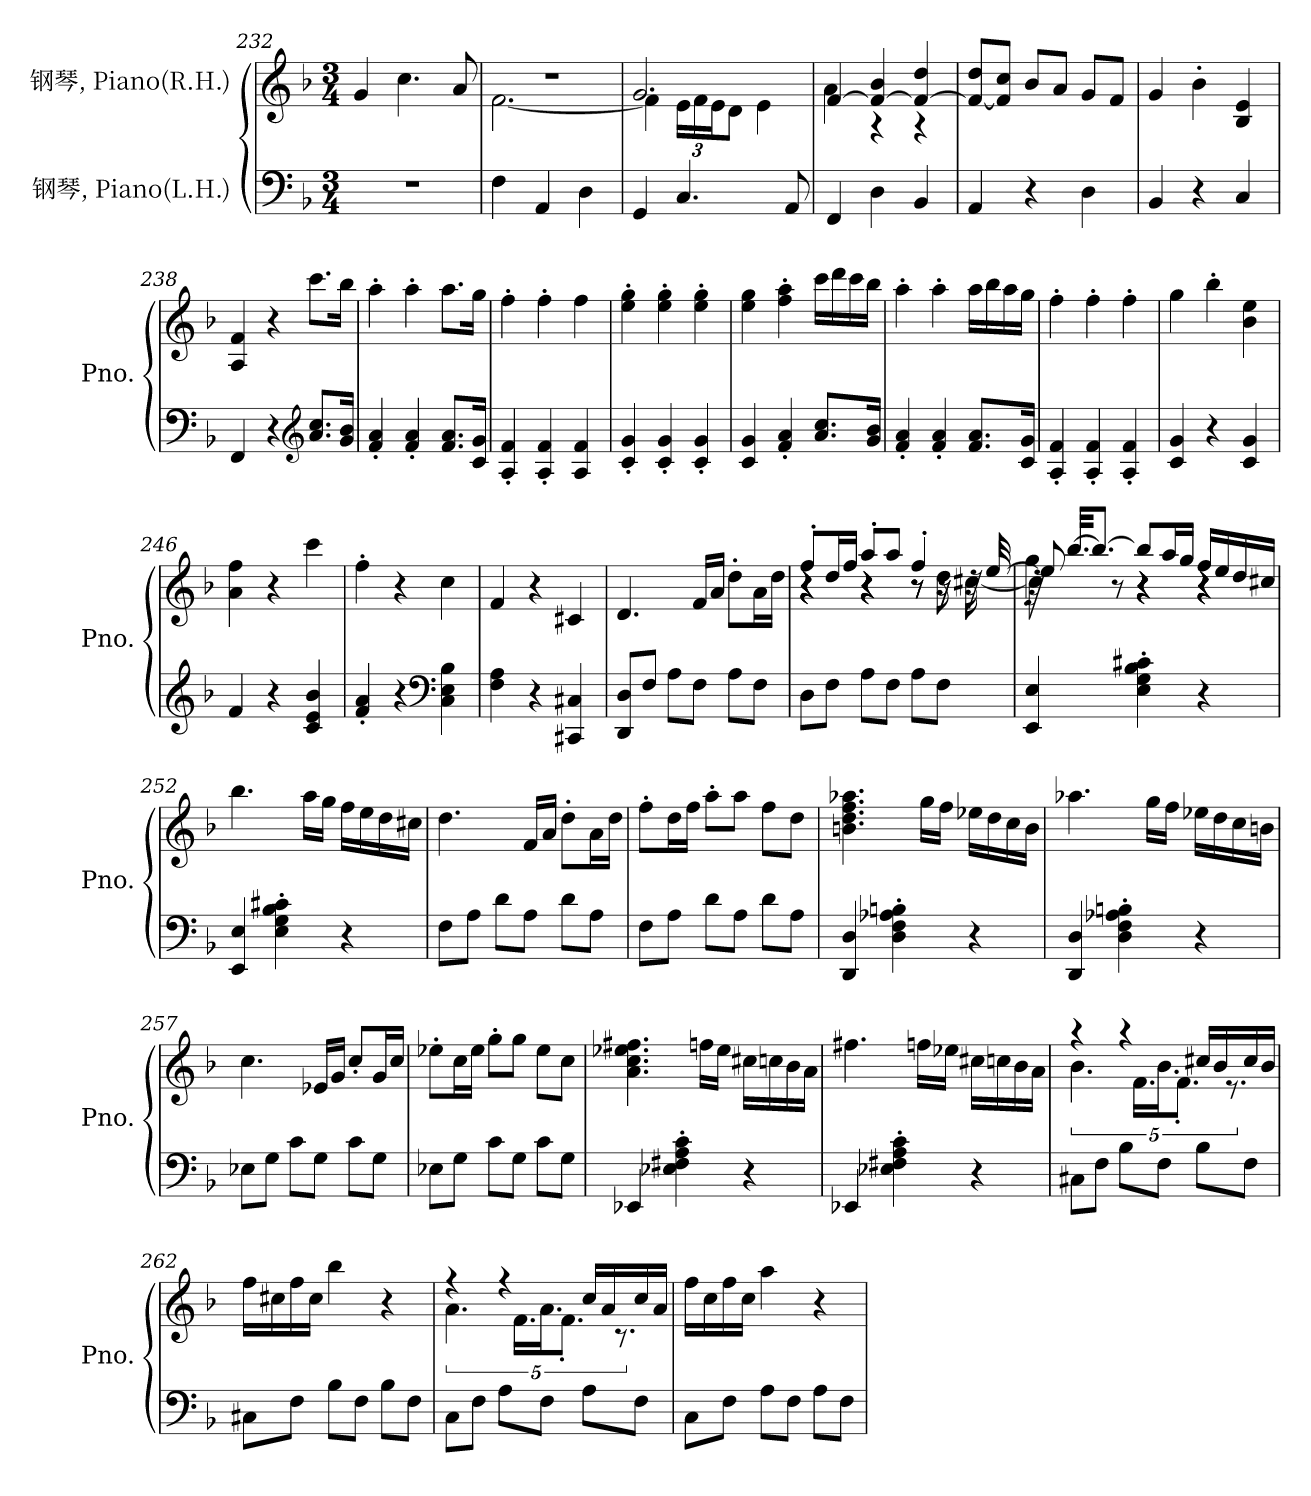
**kern	**kern
*part2	*part1
*staff2	*staff1
*I"钢琴, Piano(L.H.)	*I"钢琴, Piano(R.H.)
*I'Pno.	*I'Pno.
*clefF4	*clefG2
*k[b-]	*k[b-]
*M3/4	*M3/4
*MM126	*MM126
=232	=232
2.r	4g/
*	*MM114
.	4.cc\
*	*MM108
.	8a/
!!LO:PB:g=z
=233	=233
*	*MM118
*	*^
4F\	2.r	[2.f\
4AA/	.	.
4D\	.	.
=234	=234	=234
*	*MM122	*
4GG/	2.g/	4f\]
*	*	*Xbrackettup
*	*MM114	*
4.C/	.	24e\LL
.	.	24f\
.	.	24e\J
*	*MM130	*
.	.	8d\J
*	*MM126	*
.	.	4e\
8AA/	.	.
=235	=235	=235
*	*MM122	*
4FF/	[4f/	4a\
*	*MM126	*
4D\	4f/_ 4b-/	4r
*	*MM122	*
4BB-/	4f/_ 4dd/	4r
*	*v	*v
=236	=236
*	*MM118
4AA/	8f/_ 8dd/L
*	*MM126
.	8f/] 8cc/J
*	*MM130
4r	8b-/L
*	*MM122
.	8a/J
*	*MM130
4D\	8g/L
*	*MM126
.	8f/J
=237	=237
4BB-/	4g/
*	*MM118
4r	4b-'\
*	*MM122
4C/	4B-/ 4e/
=238	=238
*	*MM126
4FF/	4A/ 4f/
*	*MM114
4r	4r
*clefG2	*
*	*MM118
8.a/ 8.cc/L	8.ccc\L
*	*MM126
16g/ 16b-/Jk	16bb-\Jk
!!LO:LB:g=z
=239	=239
*	*MM122
4f/' 4a/'	4aa'\
*	*MM126
4f/' 4a/'	4aa'\
*	*MM118
8.f/ 8.a/L	8.aa\L
*	*MM126
16c/ 16g/Jk	16gg\Jk
=240	=240
*	*MM122
4A/' 4f/'	4ff'\
*	*MM126
4A/' 4f/'	4ff'\
*	*MM114
4A/ 4f/	4ff\
=241	=241
*	*MM122
4c/' 4g/'	4ee\' 4gg\'
*	*MM126
4c/' 4g/'	4ee\' 4gg\'
*	*MM114
4c/' 4g/'	4ee\' 4gg\'
=242	=242
*	*MM118
4c/ 4g/	4ee\ 4gg\
*	*MM114
4f/' 4a/'	4ff\' 4aa\'
*	*MM118
8.a/ 8.cc/L	16ccc\LL
.	16ddd\
.	16ccc\
*	*MM126
16g/ 16b-/Jk	16bb-\JJ
=243	=243
*	*MM122
4f/' 4a/'	4aa'\
*	*MM126
4f/' 4a/'	4aa'\
*	*MM118
8.f/ 8.a/L	16aa\LL
.	16bb-\
.	16aa\
*	*MM126
16c/ 16g/Jk	16gg\JJ
=244	=244
*	*MM122
4A/' 4f/'	4ff'\
*	*MM126
4A/' 4f/'	4ff'\
*	*MM114
4A/' 4f/'	4ff'\
=245	=245
*	*MM122
4c/ 4g/	4gg\
*	*MM126
4r	4bb-'\
*	*MM114
4c/ 4g/	4b-\ 4ee\
!!LO:LB:g=z
=246	=246
*	*MM118
4f/	4a\ 4ff\
*	*MM126
4r	4r
*	*MM114
4c/ 4e/ 4b-/	4ccc\
=247	=247
*	*MM118
4f/' 4a/'	4ff'\
*	*MM126
4r	4r
*clefF4	*
*	*MM108
4C\ 4E\ 4B-\	4cc\
=248	=248
*	*MM114
4F\ 4A\	4f/
*	*MM122
4r	4r
*	*MM114
4CC#X/ 4C#X/	4c#X/
=249	=249
*	*MM118
8DD/ 8D/L	4.d/
8F/J	.
8A\L	.
*	*MM122
8F\J	16f/LL
.	16a/JJ
*	*MM126
8A\L	8dd'\L
*	*MM130
8F\J	16a\L
.	16dd\JJ
=250	=250
*	*MM126
*	*^
*	*	*^
*	*	*	*^
8D\L	8ff'/L	4r	4r	4r
*	*MM130	*	*	*
8F\J	16dd/L	.	.	.
.	16ff/JJ	.	.	.
*	*MM126	*	*	*
8A\L	8aa'/L	4r	4r	4r
*	*MM122	*	*	*
8F\J	8aa/J	.	.	.
*	*MM126	*	*	*
8A\L	4ff'/	8r	8r	8r
*	*MM114	*	*	*
8F\J	.	8dd\	16r	16r
.	.	.	32r	[16cc#X\
.	.	.	[32ee/	.
!!LO:LB:g=z	!!	!!	!!
=251	=251	=251	=251	=251
*	*MM118	*	*	*
4EE/ 4E/	64r	4gg'\	8ee/]	4cc#\]
.	[32.bb-/KKL	.	.	.
.	8.bb-/J_	.	.	.
.	.	.	8r	.
*	*MM130	*	*	*
4E\' 4G\' 4B-\' 4c#X\'	8bb-/L]	4r	4r	4r
*	*MM122	*	*	*
.	16aa/L	.	.	.
*	*MM130	*	*	*
.	16gg/JJ	.	.	.
*	*MM134	*	*	*
4r	16ff/LL	4r	4r	4r
*	*MM126	*	*	*
.	16ee/	.	.	.
*	*MM130	*	*	*
.	16dd/	.	.	.
*	*MM118	*	*	*
.	16cc#X/JJ	.	.	.
*	*v	*v	*v	*v
=252	=252
*	*MM122
4EE/ 4E/	4.bb-\
4E\' 4G\' 4B-\' 4c#X\'	.
*	*MM122
.	16aa\LL
*	*MM126
.	16gg\JJ
*	*MM130
4r	16ff\LL
*	*MM122
.	16ee\
*	*MM126
.	16dd\
*	*MM114
.	16cc#X\JJ
=253	=253
*	*MM118
8F\L	4.dd\
8A\J	.
8d\L	.
*	*MM122
8A\J	16f/LL
.	16a/JJ
*	*MM126
8d\L	8dd'\L
*	*MM130
8A\J	16a\L
.	16dd\JJ
=254	=254
*	*MM126
8F\L	8ff'\L
*	*MM130
8A\J	16dd\L
.	16ff\JJ
*	*MM118
8d\L	8aa'\L
*	*MM122
8A\J	8aa\J
*	*MM126
8d\L	8ff\L
*	*MM114
8A\J	8dd\J
!!LO:LB:g=z
=255	=255
*	*MM118
4DD/ 4D/	4.bn\ 4.dd\ 4.ff\ 4.aa-X\
4D\' 4F\' 4A-X\' 4Bn\'	.
*	*MM122
.	16gg\LL
*	*MM130
.	16ff\JJ
*	*MM134
4r	16ee-X\LL
*	*MM126
.	16dd\
*	*MM130
.	16cc\
*	*MM118
.	16b\JJ
=256	=256
*	*MM122
4DD/ 4D/	4.aa-X\
4D\' 4F\' 4A-X\' 4Bn\'	.
*	*MM122
.	16gg\LL
*	*MM126
.	16ff\JJ
*	*MM130
4r	16ee-X\LL
*	*MM122
.	16dd\
*	*MM126
.	16cc\
*	*MM114
.	16bn\JJ
=257	=257
*	*MM118
8E-X\L	4.cc\
8G\J	.
8c\L	.
*	*MM122
8G\J	16e-X/LL
.	16g/JJ
*	*MM126
8c\L	8cc'/L
*	*MM130
8G\J	16g/L
.	16cc/JJ
=258	=258
*	*MM126
8E-X\L	8ee-X'\L
*	*MM130
8G\J	16cc\L
.	16ee-\JJ
*	*MM118
8c\L	8gg'\L
*	*MM122
8G\J	8gg\J
*	*MM126
8c\L	8ee-\L
*	*MM114
8G\J	8cc\J
!!LO:LB:g=z
=259	=259
*	*MM118
4EE-X/	4.a\ 4.cc\ 4.ee-X\ 4.ff#X\
4E-X\' 4F#X\' 4A\' 4c\'	.
*	*MM122
.	16ffn\LL
*	*MM130
.	16ee-\JJ
*	*MM134
4r	16cc#X\LL
*	*MM126
.	16ccn\
*	*MM130
.	16b-\
*	*MM118
.	16a\JJ
=260	=260
*	*MM122
4EE-X/	4.ff#X\
4E-X\' 4F#X\' 4A\' 4c\'	.
*	*MM122
.	16ffn\LL
*	*MM126
.	16ee-X\JJ
*	*MM130
4r	16cc#X\LL
*	*MM122
.	16ccn\
*	*MM126
.	16b-\
*	*MM114
.	16a\JJ
=261	=261
*	*^
*	*	*brackettup
*	*v	*v
*	*MM118
*	*^
8C#X\L	4r	5.b-\
8F\J	.	.
*	*MM130	*
8B-\L	4r	.
.	.	20.f\LL
*	*MM122	*
8F\J	.	20.b-\J
.	.	10.f'\J
*	*MM126	*
8B-\L	16cc#X/LL	.
.	16b-/	.
.	.	10.r
*	*MM130	*
8F\J	16cc#/	.
.	16b-/JJ	.
*	*v	*v
!!LO:PB:g=z
=262	=262
*	*MM126
8C#X\L	16ff\LL
.	16cc#X\
*	*MM122
8F\J	16ff\
.	16cc#\JJ
*	*MM118
8B-\L	4bb-\
8F\J	.
*	*MM126
8B-\L	4r
8F\J	.
=263	=263
*	*MM118
*	*^
8C\L	4r	5.a\
8F\J	.	.
*	*MM130	*
8A\L	4r	.
.	.	20.f\LL
*	*MM122	*
8F\J	.	20.a\J
.	.	10.f'\J
*	*MM126	*
8A\L	16cc/LL	.
.	16a/	.
.	.	10.r
*	*MM130	*
8F\J	16cc/	.
.	16a/JJ	.
*	*v	*v
=264	=264
*	*MM126
8C\L	16ff\LL
.	16cc\
*	*MM122
8F\J	16ff\
.	16cc\JJ
*	*MM118
8A\L	4aa\
8F\J	.
*	*MM126
8A\L	4r
8F\J	.
=	=
*-	*-
